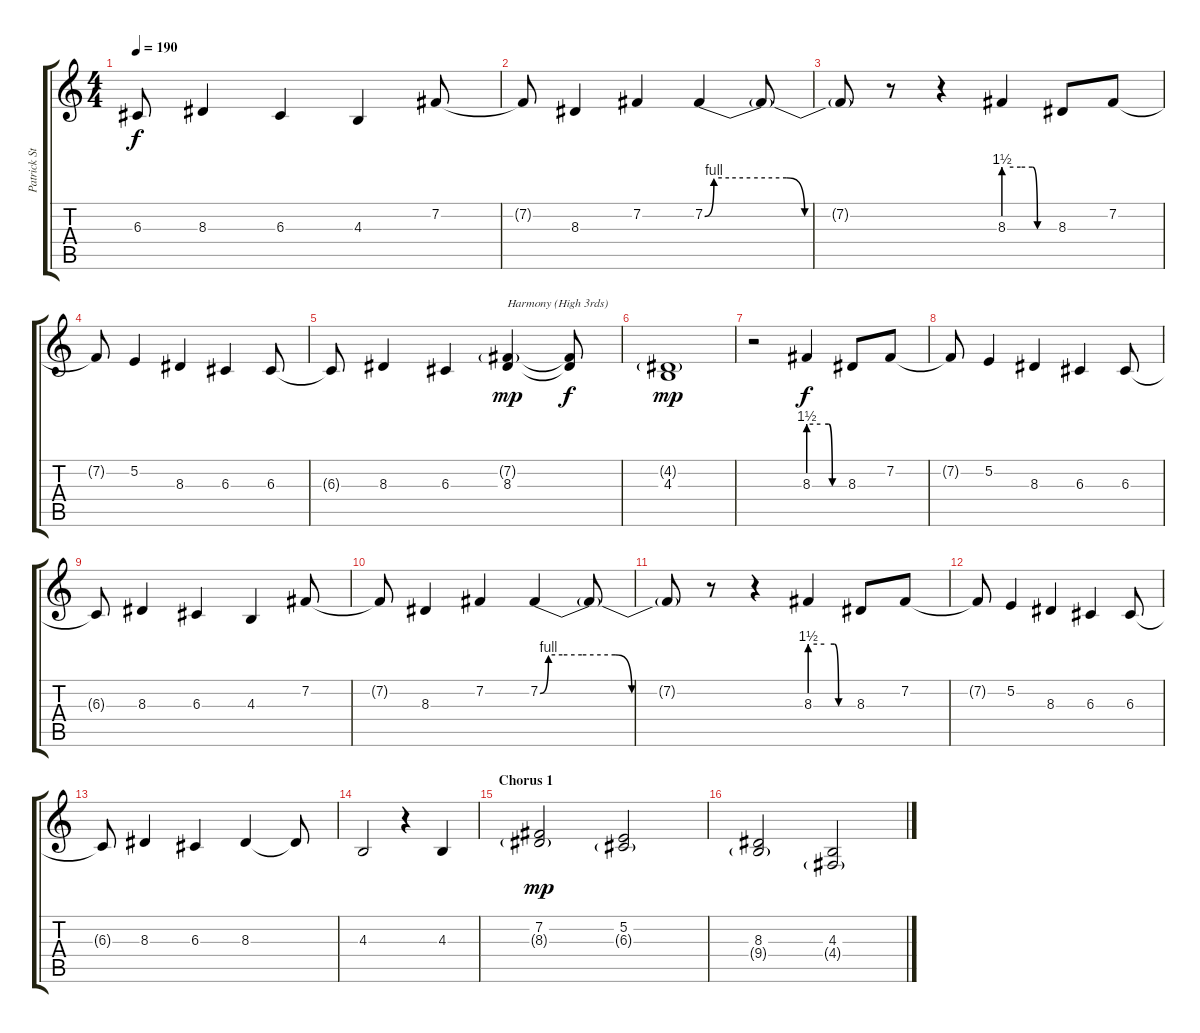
\track ("Patrick Stump (Lead Vocal and Harmonies)" "Patrick St") {instrument clarinet}
\staff {score tabs}
\tuning (E4 B3 G3 D3 A2 E2) {hide}
\ts (4 4)
\tempo 190
\clef g2
\ks c
6.3{t}.8{dy f} 8.3.4 6.3.4 4.3.4 7.2.8 |
7.2{t}.8 8.3.4 7.2.4 7.2{be (custom 0 0 3 4 8 4 15 4 27 4 33 0 45 0 60 0)}.4 7.2{t}.8 |
7.2{t}.8 r.8 r.4 8.3{be (custom 0 6 20 6 34 6 40 0 60 0)}.4 8.3.8 7.2.8 |
7.2{t}.8 5.2.4 8.3.4 6.3.4 6.3.8 |
6.3{t}.8 8.3.4 6.3.4 (7.2{g} 8.3).4{txt "Harmony (High 3rds)" dy mp} (7.2{t} 8.3{t}).8{dy f} |
(4.2{g} 4.3).1{dy mp} |
r.2 8.3{be (custom 0 6 20 6 34 6 40 0 60 0)}.4{dy f} 8.3.8 7.2.8 |
7.2{t}.8 5.2.4 8.3.4 6.3.4 6.3.8 |
6.3{t}.8 8.3.4 6.3.4 4.3.4 7.2.8 |
7.2{t}.8 8.3.4 7.2.4 7.2{be (custom 0 0 3 4 8 4 15 4 27 4 33 0 45 0 60 0)}.4 7.2{t}.8 |
7.2{t}.8 r.8 r.4 8.3{be (custom 0 6 20 6 34 6 40 0 60 0)}.4 8.3.8 7.2.8 |
7.2{t}.8 5.2.4 8.3.4 6.3.4 6.3.8 |
6.3{t}.8 8.3.4 6.3.4 8.3.4 8.3{t}.8 |
4.3.2 r.4 4.3.4 |
\section ("" "Chorus 1")
(7.2 8.3{g}).2{dy mp} (5.2 6.3{g}).2 |
(8.3 9.4{g}).2 (4.3 4.4{g}).2
